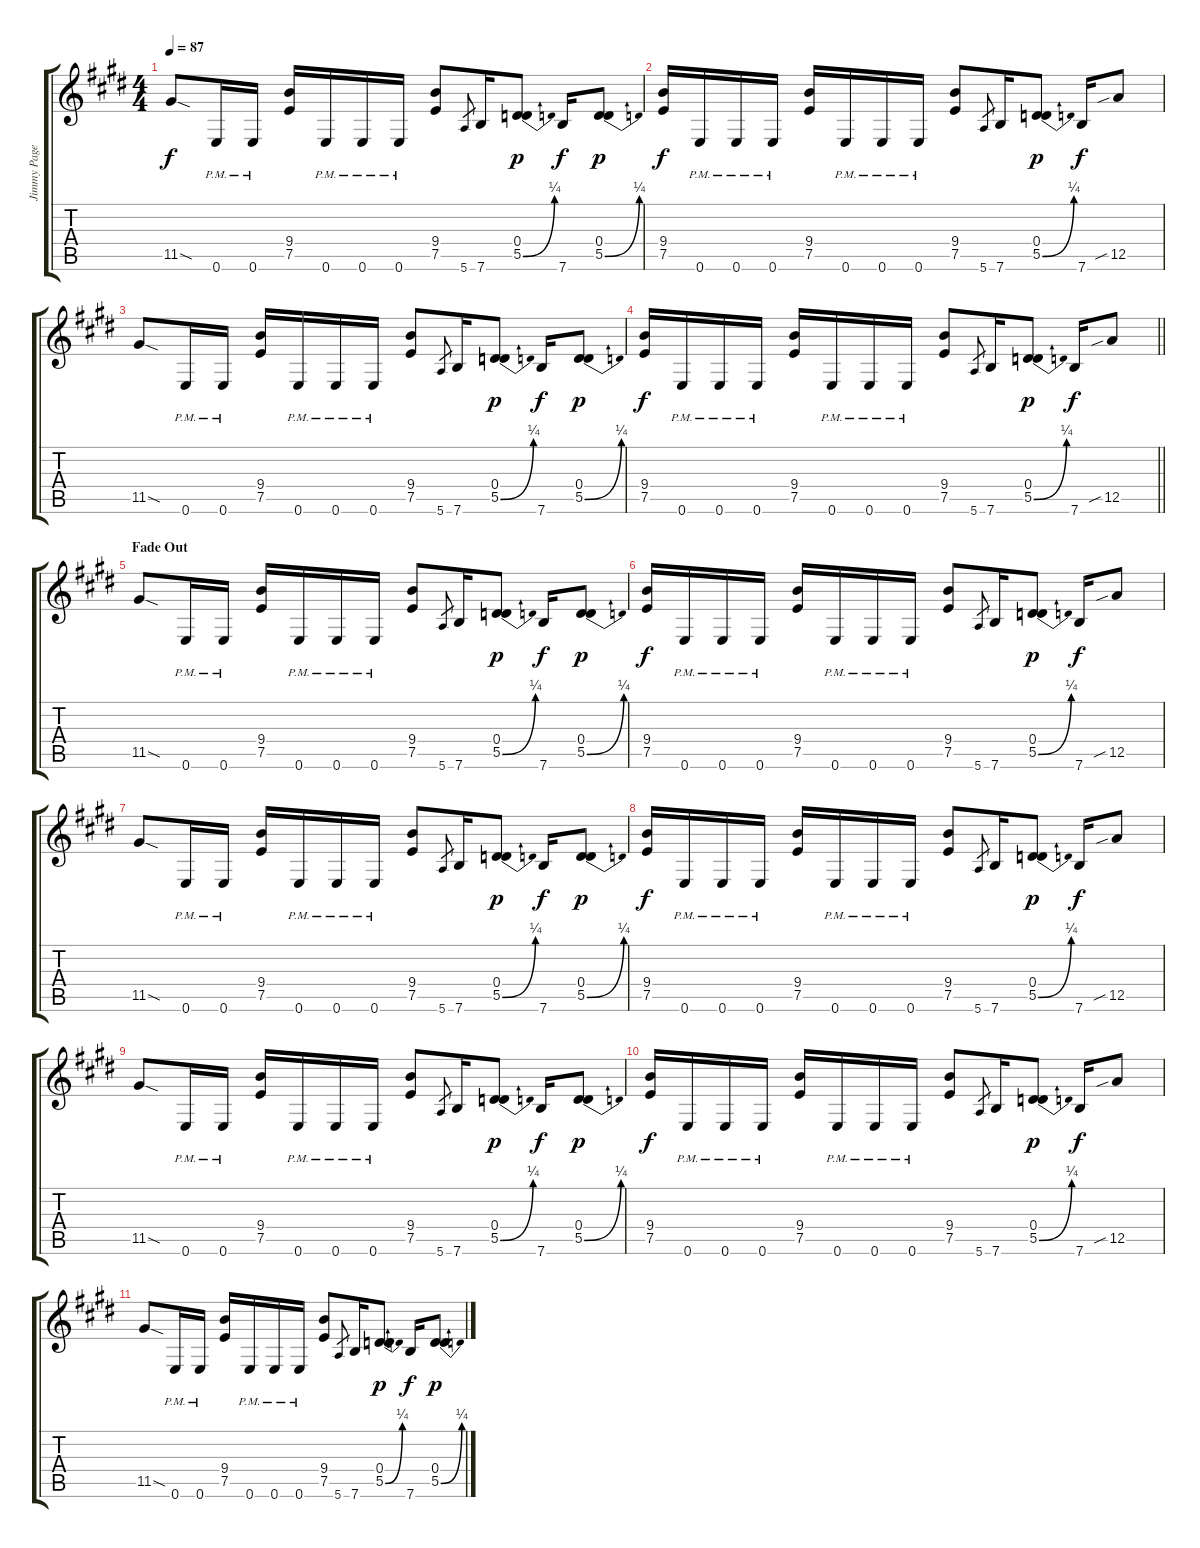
\track ("Jimmy Page Guitar 1 (w/dist) " "Jimmy Page") {instrument distortionguitar}
\staff {score tabs}
\tuning (E4 B3 G3 D3 A2 E2) {hide}
\ts (4 4)
\tempo 87
\clef g2
\ks e
11.5{sod}.8{dy f} 0.6{pm}.16 0.6{pm}.16 (9.4 7.5).16 0.6{pm}.16 0.6{pm}.16 0.6{pm}.16 (9.4 7.5).8 5.6.8{gr} 7.6.16 (0.4 5.5{be (bend 0 0 60 1)}).8{dy p} 7.6.16{dy f} (0.4 5.5{be (bend 0 0 60 1)}).8{dy p} |
(9.4 7.5).16{dy f} 0.6{pm}.16 0.6{pm}.16 0.6{pm}.16 (9.4 7.5).16 0.6{pm}.16 0.6{pm}.16 0.6{pm}.16 (9.4 7.5).8 5.6.8{gr} 7.6.16 (0.4 5.5{be (bend 0 0 60 1)}).8{dy p} 7.6.16{dy f} 12.5{sib}.8 |
11.5{sod}.8 0.6{pm}.16 0.6{pm}.16 (9.4 7.5).16 0.6{pm}.16 0.6{pm}.16 0.6{pm}.16 (9.4 7.5).8 5.6.8{gr} 7.6.16 (0.4 5.5{be (bend 0 0 60 1)}).8{dy p} 7.6.16{dy f} (0.4 5.5{be (bend 0 0 60 1)}).8{dy p} |
\barLineRight lightlight
(9.4 7.5).16{dy f} 0.6{pm}.16 0.6{pm}.16 0.6{pm}.16 (9.4 7.5).16 0.6{pm}.16 0.6{pm}.16 0.6{pm}.16 (9.4 7.5).8 5.6.8{gr} 7.6.16 (0.4 5.5{be (bend 0 0 60 1)}).8{dy p} 7.6.16{dy f} 12.5{sib}.8 |
\section ("" "Fade Out")
11.5{sod}.8 0.6{pm}.16 0.6{pm}.16 (9.4 7.5).16 0.6{pm}.16 0.6{pm}.16 0.6{pm}.16 (9.4 7.5).8 5.6.8{gr} 7.6.16 (0.4 5.5{be (bend 0 0 60 1)}).8{dy p} 7.6.16{dy f} (0.4 5.5{be (bend 0 0 60 1)}).8{dy p} |
(9.4 7.5).16{dy f} 0.6{pm}.16 0.6{pm}.16 0.6{pm}.16 (9.4 7.5).16 0.6{pm}.16 0.6{pm}.16 0.6{pm}.16 (9.4 7.5).8 5.6.8{gr} 7.6.16 (0.4 5.5{be (bend 0 0 60 1)}).8{dy p} 7.6.16{dy f} 12.5{sib}.8 |
11.5{sod}.8 0.6{pm}.16 0.6{pm}.16 (9.4 7.5).16 0.6{pm}.16 0.6{pm}.16 0.6{pm}.16 (9.4 7.5).8 5.6.8{gr} 7.6.16 (0.4 5.5{be (bend 0 0 60 1)}).8{dy p} 7.6.16{dy f} (0.4 5.5{be (bend 0 0 60 1)}).8{dy p} |
(9.4 7.5).16{dy f} 0.6{pm}.16 0.6{pm}.16 0.6{pm}.16 (9.4 7.5).16 0.6{pm}.16 0.6{pm}.16 0.6{pm}.16 (9.4 7.5).8 5.6.8{gr} 7.6.16 (0.4 5.5{be (bend 0 0 60 1)}).8{dy p} 7.6.16{dy f} 12.5{sib}.8 |
11.5{sod}.8 0.6{pm}.16 0.6{pm}.16 (9.4 7.5).16 0.6{pm}.16 0.6{pm}.16 0.6{pm}.16 (9.4 7.5).8 5.6.8{gr} 7.6.16 (0.4 5.5{be (bend 0 0 60 1)}).8{dy p} 7.6.16{dy f} (0.4 5.5{be (bend 0 0 60 1)}).8{dy p} |
(9.4 7.5).16{dy f} 0.6{pm}.16 0.6{pm}.16 0.6{pm}.16 (9.4 7.5).16 0.6{pm}.16 0.6{pm}.16 0.6{pm}.16 (9.4 7.5).8 5.6.8{gr} 7.6.16 (0.4 5.5{be (bend 0 0 60 1)}).8{dy p} 7.6.16{dy f} 12.5{sib}.8 |
11.5{sod}.8 0.6{pm}.16 0.6{pm}.16 (9.4 7.5).16 0.6{pm}.16 0.6{pm}.16 0.6{pm}.16 (9.4 7.5).8 5.6.8{gr} 7.6.16 (0.4 5.5{be (bend 0 0 60 1)}).8{dy p} 7.6.16{dy f} (0.4 5.5{be (bend 0 0 60 1)}).8{dy p}
